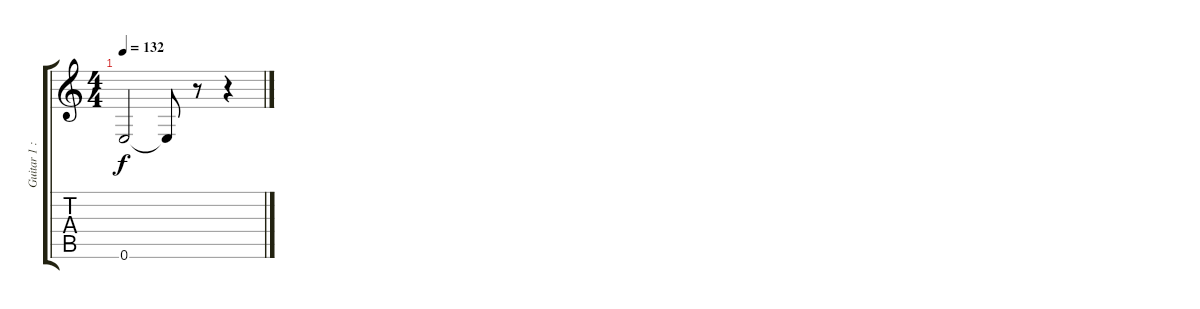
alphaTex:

\track ("Guitar 1 : Kiko Loureiro" "Guitar 1 :") {instrument overdrivenguitar}
\staff {score tabs}
\tuning (E4 B3 G3 D3 A2 E2) {hide}
\ts (4 4)
\tempo 132
\clef g2
\ks c
0.6{t}.2{dy f} 0.6{t}.8 r.8 r.4
